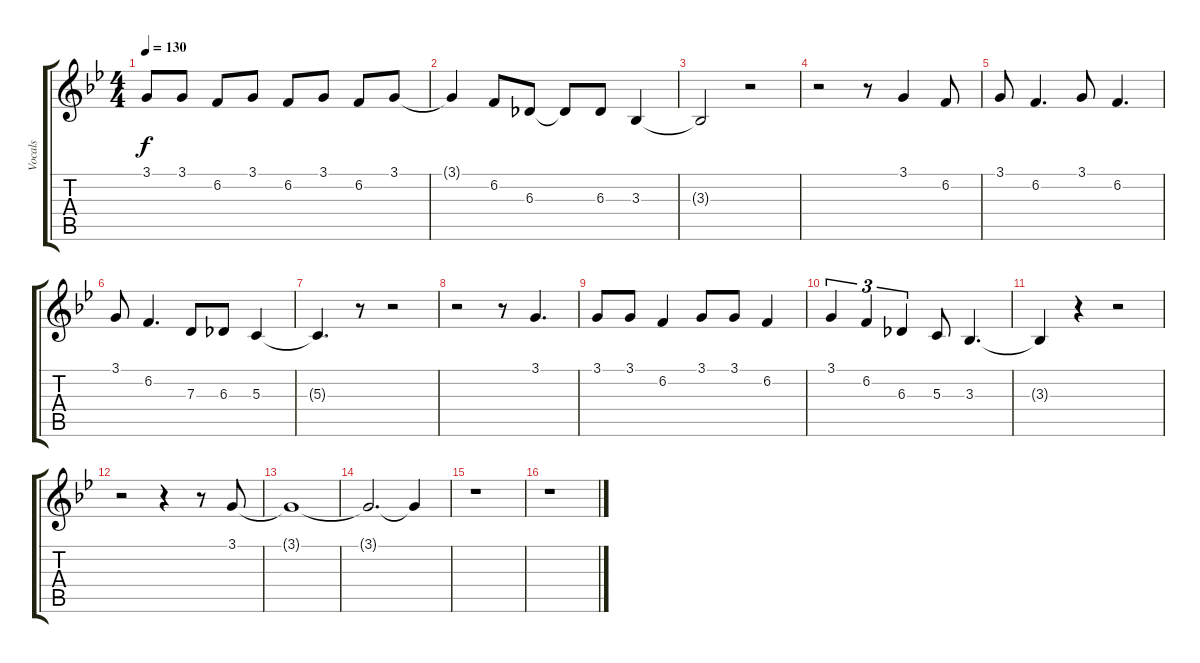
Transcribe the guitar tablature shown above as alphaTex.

\track ("Vocals" "Vocals") {instrument sopranosax}
\staff {score tabs}
\tuning (E4 B3 G3 D3 A2 E2) {hide}
\ts (4 4)
\tempo 130
\clef g2
\ks gminor
3.1{t}.8{dy f} 3.1.8 6.2.8 3.1.8 6.2.8 3.1.8 6.2.8 3.1.8 |
3.1{t}.4 6.2.8 6.3.8 6.3{t}.8 6.3.8 3.3.4 |
3.3{t}.2 r.2 |
r.2 r.8 3.1.4 6.2.8 |
3.1.8 6.2.4{d} 3.1.8 6.2.4{d} |
3.1.8 6.2.4{d} 7.3.8 6.3.8 5.3.4 |
5.3{t}.4{d} r.8 r.2 |
r.2 r.8 3.1.4{d} |
3.1.8 3.1.8 6.2.4 3.1.8 3.1.8 6.2.4 |
3.1.4{tu (3 2)} 6.2.4{tu (3 2)} 6.3.4{tu (3 2)} 5.3.8 3.3.4{d} |
3.3{t}.4 r.4 r.2 |
r.2 r.4 r.8 3.1.8 |
3.1{t}.1 |
3.1{t}.2{d} 3.1{t}.4 |
r.1 |
r.1
